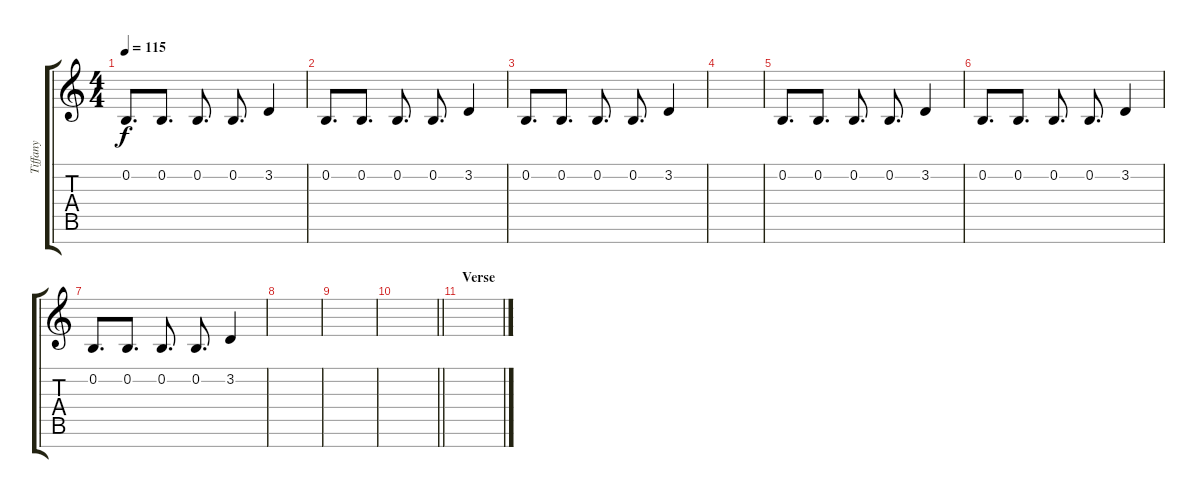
\track ("Tiffany" "Tiffany") {instrument sopranosax}
\staff {score tabs}
\tuning (E4 B3 G3 D3 A2 E2 B1) {hide}
\ts (4 4)
\tempo 115
\clef g2
\ks c
0.2.8{d dy f volume 9} 0.2.8{d} 0.2.8{d} 0.2.8{d} 3.2.4 |
0.2.8{d} 0.2.8{d} 0.2.8{d} 0.2.8{d} 3.2.4 |
0.2.8{d} 0.2.8{d} 0.2.8{d} 0.2.8{d} 3.2.4 |
|
0.2.8{d} 0.2.8{d} 0.2.8{d} 0.2.8{d} 3.2.4 |
0.2.8{d} 0.2.8{d} 0.2.8{d} 0.2.8{d} 3.2.4 |
0.2.8{d} 0.2.8{d} 0.2.8{d} 0.2.8{d} 3.2.4 |
|
|
\barLineRight lightlight
|
\section ("" "Verse")
